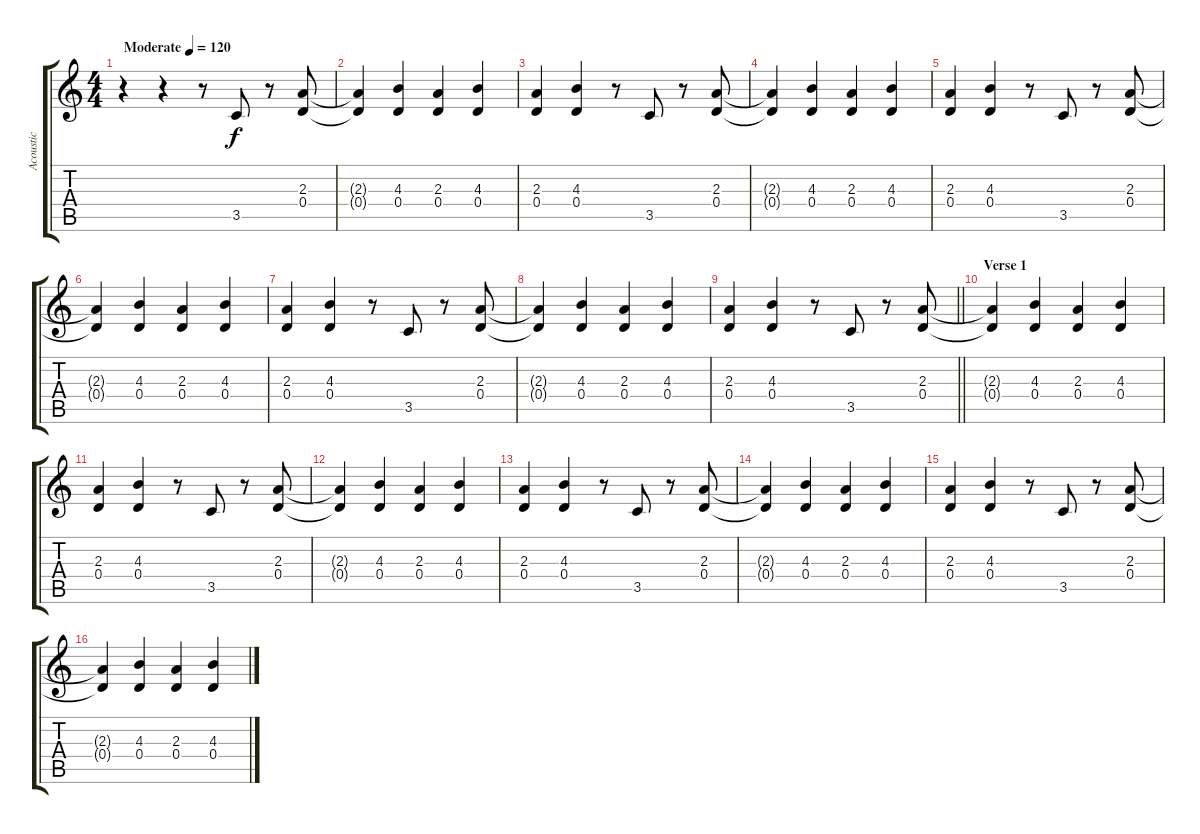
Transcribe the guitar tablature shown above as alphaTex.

\track ("Acoustic" "Acoustic") {instrument acousticguitarsteel}
\staff {score tabs}
\tuning (E4 B3 G3 D3 A2 E2) {hide}
\ts (4 4)
\tempo (120 "Moderate")
\clef g2
\ks c
r.4{dy f instrument acousticguitarsteel} r.4 r.8 3.5.8 r.8 (2.3 0.4).8 |
(2.3{t} 0.4{t}).4 (4.3 0.4).4 (2.3 0.4).4 (4.3 0.4).4 |
(2.3 0.4).4 (4.3 0.4).4 r.8 3.5.8 r.8 (2.3 0.4).8 |
(2.3{t} 0.4{t}).4 (4.3 0.4).4 (2.3 0.4).4 (4.3 0.4).4 |
(2.3 0.4).4 (4.3 0.4).4 r.8 3.5.8 r.8 (2.3 0.4).8 |
(2.3{t} 0.4{t}).4 (4.3 0.4).4 (2.3 0.4).4 (4.3 0.4).4 |
(2.3 0.4).4 (4.3 0.4).4 r.8 3.5.8 r.8 (2.3 0.4).8 |
(2.3{t} 0.4{t}).4 (4.3 0.4).4 (2.3 0.4).4 (4.3 0.4).4 |
\barLineRight lightlight
(2.3 0.4).4 (4.3 0.4).4 r.8 3.5.8 r.8 (2.3 0.4).8 |
\section ("" "Verse 1")
(2.3{t} 0.4{t}).4 (4.3 0.4).4 (2.3 0.4).4 (4.3 0.4).4 |
(2.3 0.4).4 (4.3 0.4).4 r.8 3.5.8 r.8 (2.3 0.4).8 |
(2.3{t} 0.4{t}).4 (4.3 0.4).4 (2.3 0.4).4 (4.3 0.4).4 |
(2.3 0.4).4 (4.3 0.4).4 r.8 3.5.8 r.8 (2.3 0.4).8 |
(2.3{t} 0.4{t}).4 (4.3 0.4).4 (2.3 0.4).4 (4.3 0.4).4 |
(2.3 0.4).4 (4.3 0.4).4 r.8 3.5.8 r.8 (2.3 0.4).8 |
(2.3{t} 0.4{t}).4 (4.3 0.4).4 (2.3 0.4).4 (4.3 0.4).4
